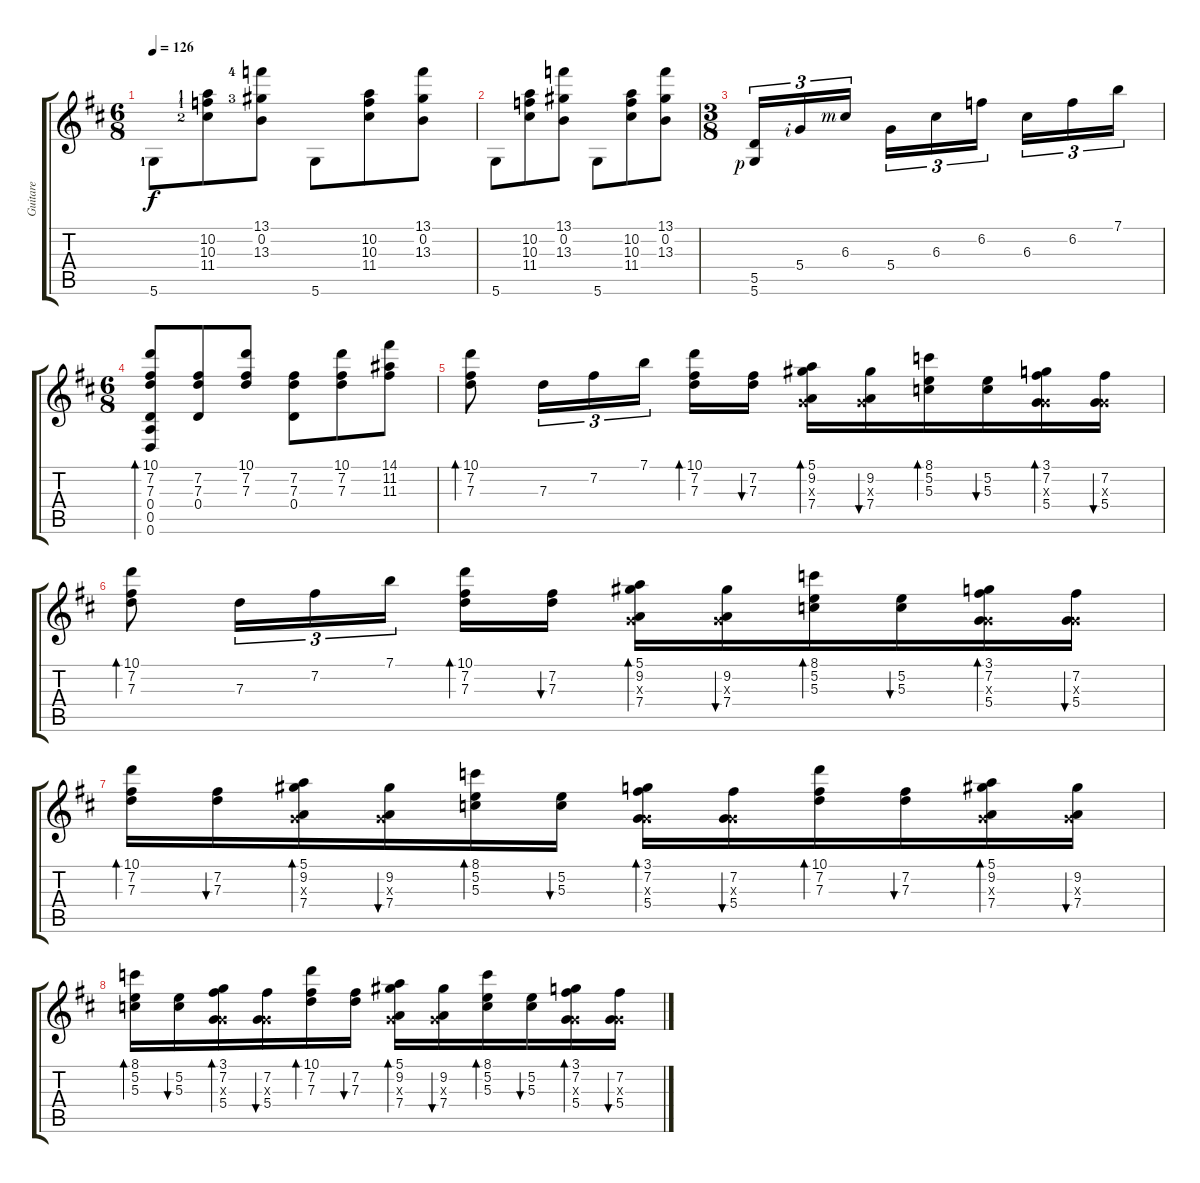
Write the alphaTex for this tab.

\track ("Guitare" "Guitare") {instrument acousticguitarnylon}
\staff {score tabs}
\tuning (E4 B3 G3 D3 A2 D2) {hide}
\ts (6 8)
\tempo 126
\clef g2
\ks d
5.6{lf 2}.8{dy f} (10.2{lf 2} 10.3{lf 2} 11.4{lf 3}).8 (13.1{lf 5} 0.2 13.3{lf 4}).8 5.6.8 (10.2 10.3 11.4).8 (13.1 0.2 13.3).8 |
5.6.8 (10.2 10.3 11.4).8 (13.1 0.2 13.3).8 5.6.8 (10.2 10.3 11.4).8 (13.1 0.2 13.3).8 |
\ts (3 8)
(5.5 5.6{rf 1}).16{tu (3 2)} 5.4{rf 2}.16{tu (3 2)} 6.3{rf 3}.16{tu (3 2)} 5.4.16{tu (3 2)} 6.3.16{tu (3 2)} 6.2.16{tu (3 2)} 6.3.16{tu (3 2)} 6.2.16{tu (3 2)} 7.1.16{tu (3 2)} |
\ts (6 8)
(10.1 7.2 7.3 0.4 0.5 0.6).8{bd 120} (7.2 7.3 0.4).8 (10.1 7.2 7.3).8 (7.2 7.3 0.4).8 (10.1 7.2 7.3).8 (14.1 11.2 11.3).8 |
(10.1 7.2 7.3).8{bd 60} 7.3.16{tu (3 2)} 7.2.16{tu (3 2)} 7.1.16{tu (3 2) beam splitsecondary} (10.1 7.2 7.3).16{bd 60} (7.2 7.3).16{bu 60} (5.1 9.2 0.3{x} 7.4).16{bd 60} (9.2 0.3{x} 7.4).16{bu 60} (8.1 5.2 5.3).16{bd 60} (5.2 5.3).16{bu 60} (3.1 7.2 0.3{x} 5.4).16{bd 60} (7.2 0.3{x} 5.4).16{bu 60} |
(10.1 7.2 7.3).8{bd 60} 7.3.16{tu (3 2)} 7.2.16{tu (3 2)} 7.1.16{tu (3 2) beam splitsecondary} (10.1 7.2 7.3).16{bd 60} (7.2 7.3).16{bu 60} (5.1 9.2 0.3{x} 7.4).16{bd 60} (9.2 0.3{x} 7.4).16{bu 60} (8.1 5.2 5.3).16{bd 60} (5.2 5.3).16{bu 60} (3.1 7.2 0.3{x} 5.4).16{bd 60} (7.2 0.3{x} 5.4).16{bu 60} |
(10.1 7.2 7.3).16{bd 60} (7.2 7.3).16{bu 60} (5.1 9.2 0.3{x} 7.4).16{bd 60} (9.2 0.3{x} 7.4).16{bu 60} (8.1 5.2 5.3).16{bd 60} (5.2 5.3).16{bu 60} (3.1 7.2 0.3{x} 5.4).16{bd 60} (7.2 0.3{x} 5.4).16{bu 60} (10.1 7.2 7.3).16{bd 60} (7.2 7.3).16{bu 60} (5.1 9.2 0.3{x} 7.4).16{bd 60} (9.2 0.3{x} 7.4).16{bu 60} |
(8.1 5.2 5.3).16{bd 60} (5.2 5.3).16{bu 60} (3.1 7.2 0.3{x} 5.4).16{bd 60} (7.2 0.3{x} 5.4).16{bu 60} (10.1 7.2 7.3).16{bd 60} (7.2 7.3).16{bu 60} (5.1 9.2 0.3{x} 7.4).16{bd 60} (9.2 0.3{x} 7.4).16{bu 60} (8.1 5.2 5.3).16{bd 60} (5.2 5.3).16{bu 60} (3.1 7.2 0.3{x} 5.4).16{bd 60} (7.2 0.3{x} 5.4).16{bu 60}
